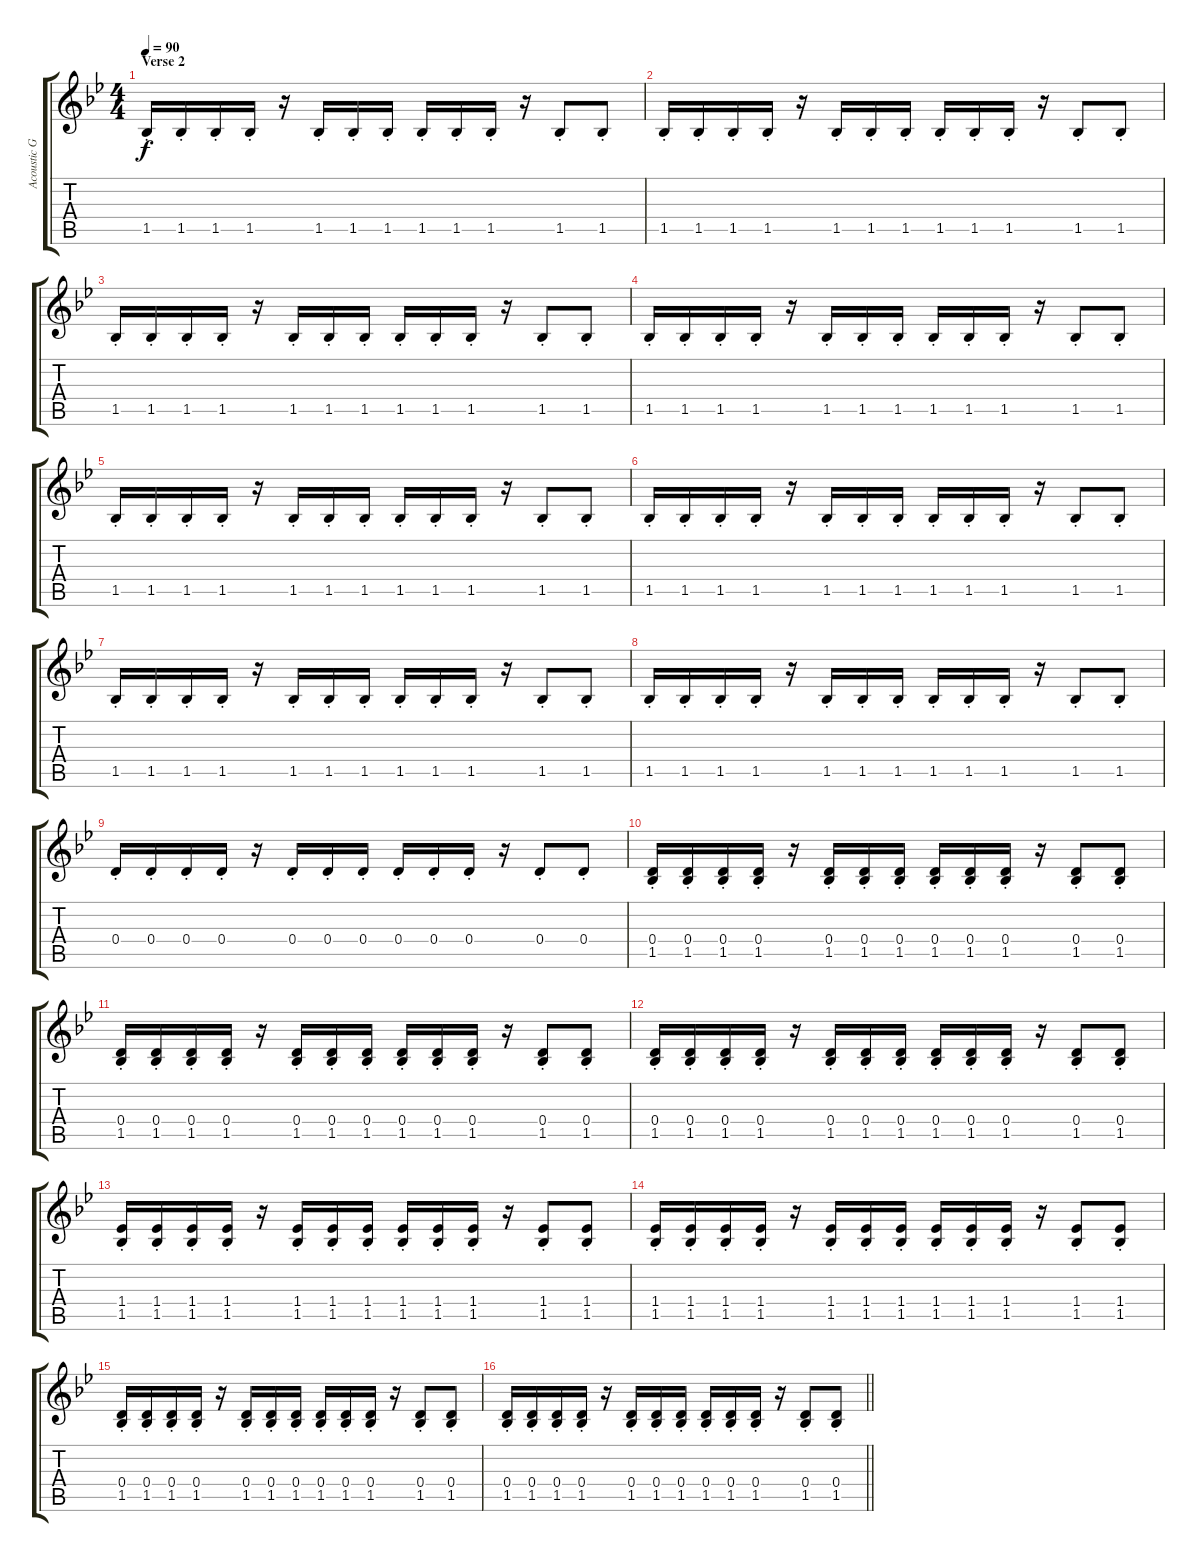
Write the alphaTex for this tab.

\track ("Acoustic Guitar" "Acoustic G") {instrument acousticguitarsteel}
\staff {score tabs}
\tuning (E4 B3 G3 D3 A2 E2) {hide}
\ts (4 4)
\section ("" "Verse 2")
\tempo 90
\clef g2
\ks bb
1.5{st}.16{dy f} 1.5{st}.16 1.5{st}.16 1.5{st}.16 r.16 1.5{st}.16 1.5{st}.16 1.5{st}.16 1.5{st}.16 1.5{st}.16 1.5{st}.16 r.16 1.5{st}.8 1.5{st}.8 |
1.5{st}.16 1.5{st}.16 1.5{st}.16 1.5{st}.16 r.16 1.5{st}.16 1.5{st}.16 1.5{st}.16 1.5{st}.16 1.5{st}.16 1.5{st}.16 r.16 1.5{st}.8 1.5{st}.8 |
1.5{st}.16 1.5{st}.16 1.5{st}.16 1.5{st}.16 r.16 1.5{st}.16 1.5{st}.16 1.5{st}.16 1.5{st}.16 1.5{st}.16 1.5{st}.16 r.16 1.5{st}.8 1.5{st}.8 |
1.5{st}.16 1.5{st}.16 1.5{st}.16 1.5{st}.16 r.16 1.5{st}.16 1.5{st}.16 1.5{st}.16 1.5{st}.16 1.5{st}.16 1.5{st}.16 r.16 1.5{st}.8 1.5{st}.8 |
1.5{st}.16 1.5{st}.16 1.5{st}.16 1.5{st}.16 r.16 1.5{st}.16 1.5{st}.16 1.5{st}.16 1.5{st}.16 1.5{st}.16 1.5{st}.16 r.16 1.5{st}.8 1.5{st}.8 |
1.5{st}.16 1.5{st}.16 1.5{st}.16 1.5{st}.16 r.16 1.5{st}.16 1.5{st}.16 1.5{st}.16 1.5{st}.16 1.5{st}.16 1.5{st}.16 r.16 1.5{st}.8 1.5{st}.8 |
1.5{st}.16 1.5{st}.16 1.5{st}.16 1.5{st}.16 r.16 1.5{st}.16 1.5{st}.16 1.5{st}.16 1.5{st}.16 1.5{st}.16 1.5{st}.16 r.16 1.5{st}.8 1.5{st}.8 |
1.5{st}.16 1.5{st}.16 1.5{st}.16 1.5{st}.16 r.16 1.5{st}.16 1.5{st}.16 1.5{st}.16 1.5{st}.16 1.5{st}.16 1.5{st}.16 r.16 1.5{st}.8 1.5{st}.8 |
0.4{st}.16 0.4{st}.16 0.4{st}.16 0.4{st}.16 r.16 0.4{st}.16 0.4{st}.16 0.4{st}.16 0.4{st}.16 0.4{st}.16 0.4{st}.16 r.16 0.4{st}.8 0.4{st}.8 |
(0.4{st} 1.5{st}).16 (0.4{st} 1.5{st}).16 (0.4{st} 1.5{st}).16 (0.4{st} 1.5{st}).16 r.16 (0.4{st} 1.5{st}).16 (0.4{st} 1.5{st}).16 (0.4{st} 1.5{st}).16 (0.4{st} 1.5{st}).16 (0.4{st} 1.5{st}).16 (0.4{st} 1.5{st}).16 r.16 (0.4{st} 1.5{st}).8 (0.4{st} 1.5{st}).8 |
(0.4{st} 1.5{st}).16 (0.4{st} 1.5{st}).16 (0.4{st} 1.5{st}).16 (0.4{st} 1.5{st}).16 r.16 (0.4{st} 1.5{st}).16 (0.4{st} 1.5{st}).16 (0.4{st} 1.5{st}).16 (0.4{st} 1.5{st}).16 (0.4{st} 1.5{st}).16 (0.4{st} 1.5{st}).16 r.16 (0.4{st} 1.5{st}).8 (0.4{st} 1.5{st}).8 |
(0.4{st} 1.5{st}).16 (0.4{st} 1.5{st}).16 (0.4{st} 1.5{st}).16 (0.4{st} 1.5{st}).16 r.16 (0.4{st} 1.5{st}).16 (0.4{st} 1.5{st}).16 (0.4{st} 1.5{st}).16 (0.4{st} 1.5{st}).16 (0.4{st} 1.5{st}).16 (0.4{st} 1.5{st}).16 r.16 (0.4{st} 1.5{st}).8 (0.4{st} 1.5{st}).8 |
(1.4{st} 1.5{st}).16 (1.4{st} 1.5{st}).16 (1.4{st} 1.5{st}).16 (1.4{st} 1.5{st}).16 r.16 (1.4{st} 1.5{st}).16 (1.4{st} 1.5{st}).16 (1.4{st} 1.5{st}).16 (1.4{st} 1.5{st}).16 (1.4{st} 1.5{st}).16 (1.4{st} 1.5{st}).16 r.16 (1.4{st} 1.5{st}).8 (1.4{st} 1.5{st}).8 |
(1.4{st} 1.5{st}).16 (1.4{st} 1.5{st}).16 (1.4{st} 1.5{st}).16 (1.4{st} 1.5{st}).16 r.16 (1.4{st} 1.5{st}).16 (1.4{st} 1.5{st}).16 (1.4{st} 1.5{st}).16 (1.4{st} 1.5{st}).16 (1.4{st} 1.5{st}).16 (1.4{st} 1.5{st}).16 r.16 (1.4{st} 1.5{st}).8 (1.4{st} 1.5{st}).8 |
(0.4{st} 1.5{st}).16 (0.4{st} 1.5{st}).16 (0.4{st} 1.5{st}).16 (0.4{st} 1.5{st}).16 r.16 (0.4{st} 1.5{st}).16 (0.4{st} 1.5{st}).16 (0.4{st} 1.5{st}).16 (0.4{st} 1.5{st}).16 (0.4{st} 1.5{st}).16 (0.4{st} 1.5{st}).16 r.16 (0.4{st} 1.5{st}).8 (0.4{st} 1.5{st}).8 |
\barLineRight lightlight
(0.4{st} 1.5{st}).16 (0.4{st} 1.5{st}).16 (0.4{st} 1.5{st}).16 (0.4{st} 1.5{st}).16 r.16 (0.4{st} 1.5{st}).16 (0.4{st} 1.5{st}).16 (0.4{st} 1.5{st}).16 (0.4{st} 1.5{st}).16 (0.4{st} 1.5{st}).16 (0.4{st} 1.5{st}).16 r.16 (0.4{st} 1.5{st}).8 (0.4{st} 1.5{st}).8
